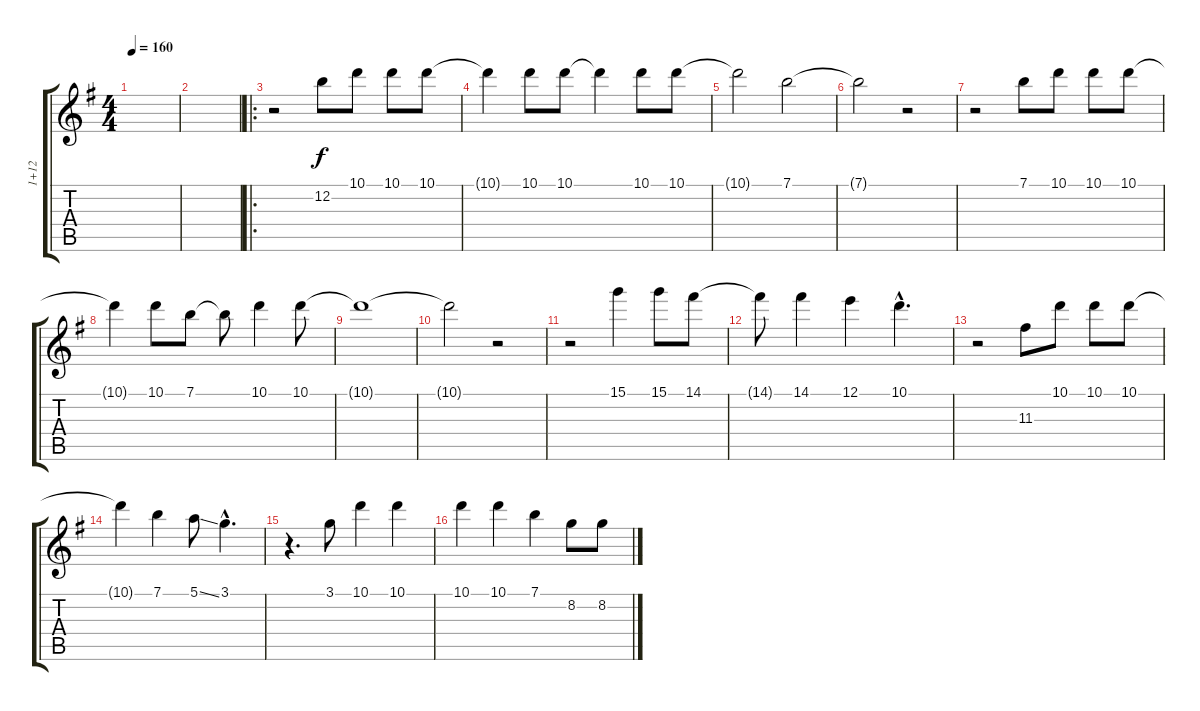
\track ("1+12" "1+12") {instrument electricguitarjazz}
\staff {score tabs}
\tuning (E4 B3 G3 D3 A2 E2) {hide}
\ts (4 4)
\tempo 160
\clef g2
\ks g
|
|
\ro
r.2 12.2.8 10.1.8 10.1.8 10.1.8 |
10.1{t}.4 10.1.8 10.1.8 10.1{t}.4 10.1.8 10.1.8 |
10.1{t}.2 7.1.2 |
7.1{t}.2 r.2 |
r.2 7.1.8 10.1.8 10.1.8 10.1.8 |
10.1{t}.4 10.1.8 7.1.8 7.1{t}.8 10.1.4 10.1.8 |
10.1{t}.1 |
10.1{t}.2 r.2 |
r.2 15.1.4 15.1.8 14.1.8 |
14.1{t}.8 14.1.4 12.1.4 10.1{hac}.4{d} |
r.2 11.3.8 10.1.8 10.1.8 10.1.8 |
10.1{t}.4 7.1.4 5.1{ss}.8 3.1{hac}.4{d} |
r.4{d} 3.1.8 10.1.4 10.1.4 |
10.1.4 10.1.4 7.1.4 8.2.8 8.2.8
